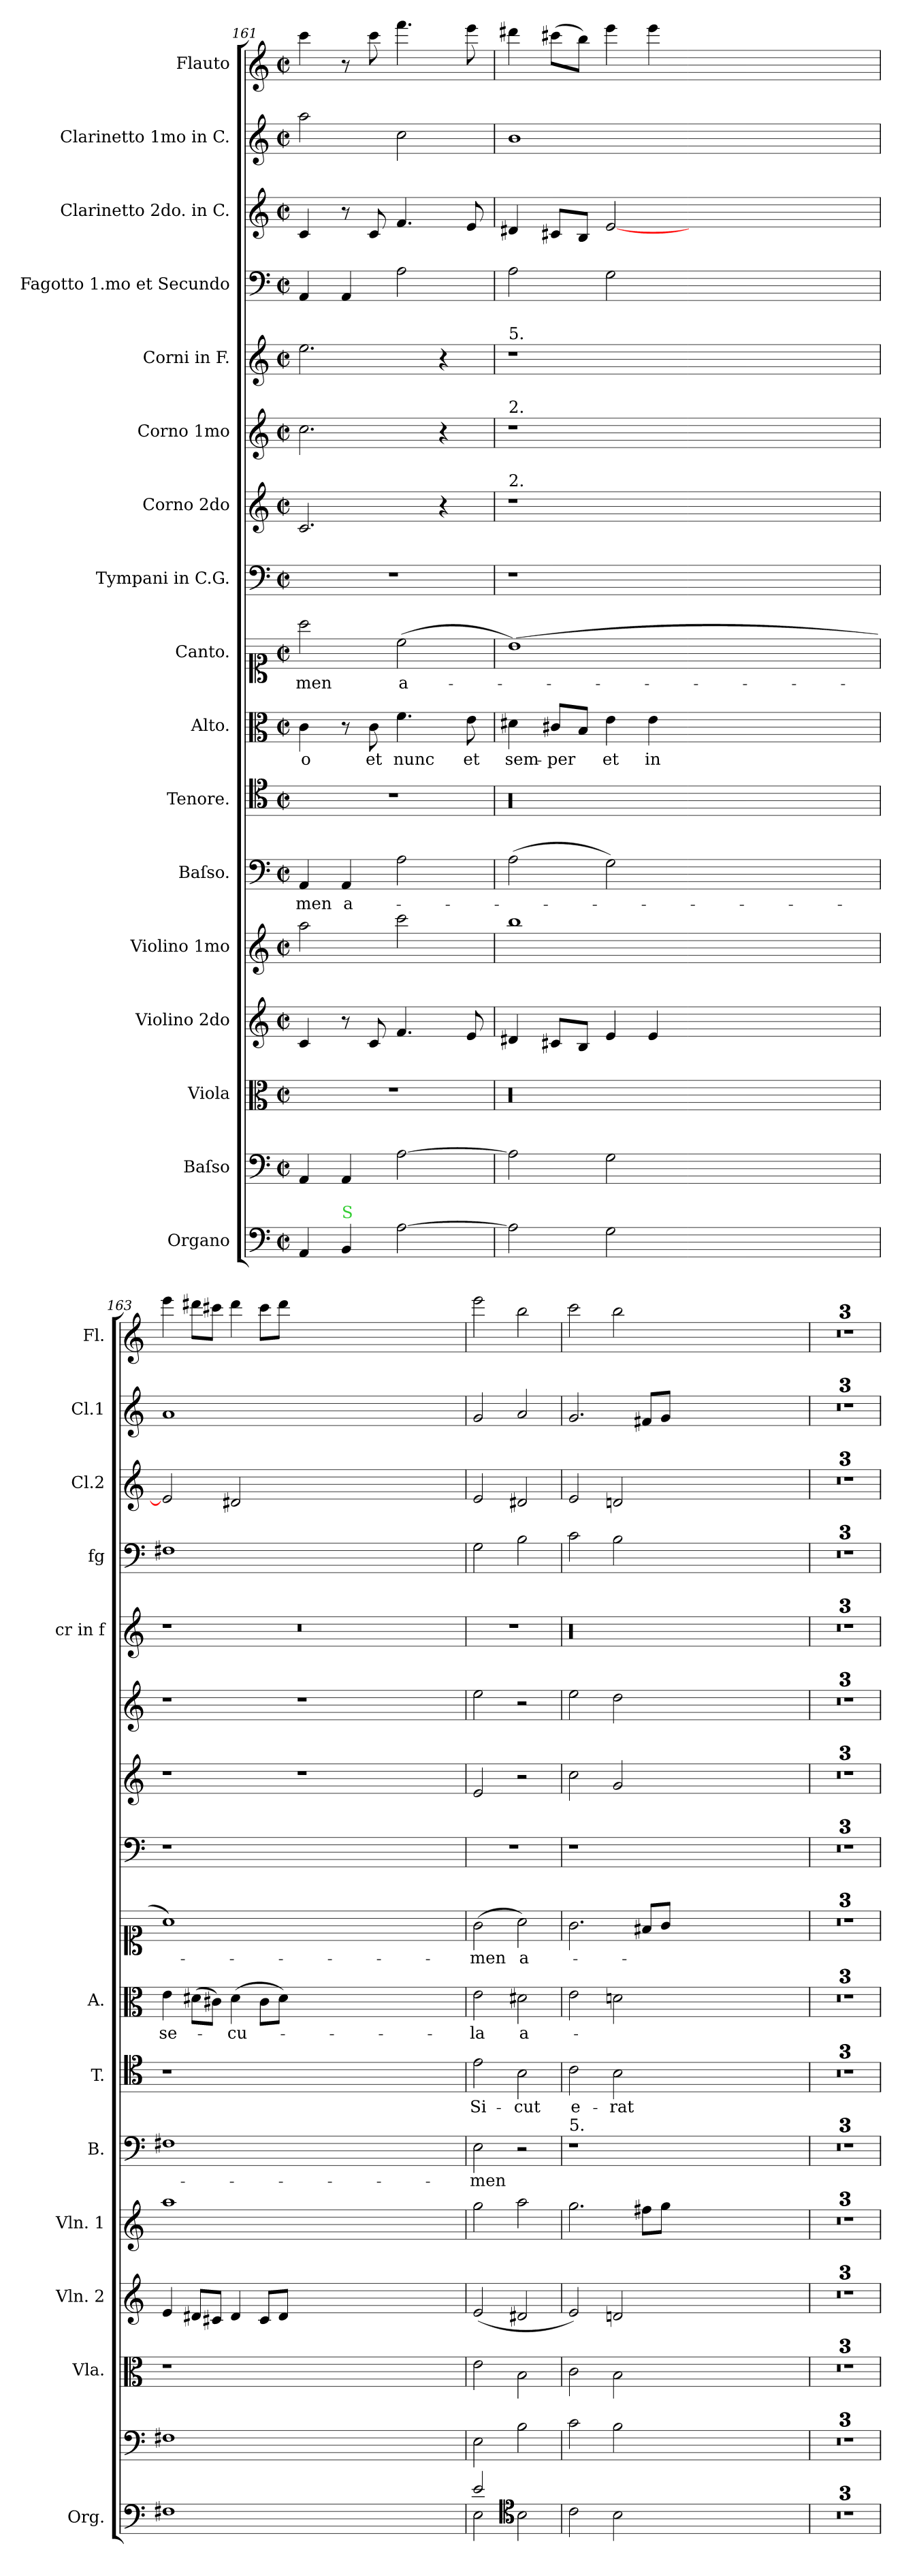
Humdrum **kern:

**kern	**kern	**kern	**kern	**kern	**kern	**text	**kern	**text	**kern	**text	**kern	**text	**kern	**kern	**kern	**kern	**kern	**kern	**kern	**kern
*part17	*part16	*part15	*part14	*part13	*part12	*part12	*part11	*part11	*part10	*part10	*part9	*part9	*part8	*part7	*part6	*part5	*part4	*part3	*part2	*part1
*staff17	*staff16	*staff15	*staff14	*staff13	*staff12	*staff12	*staff11	*staff11	*staff10	*staff10	*staff9	*staff9	*staff8	*staff7	*staff6	*staff5	*staff4	*staff3	*staff2	*staff1
*I"Organo	*I"Baſso	*I"Viola	*I"Violino 2do	*I"Violino 1mo	*I"Baſso.	*	*I"Tenore.	*	*I"Alto.	*	*I"Canto.	*	*I"Tympani in C.G.	*I"Corno 2do	*I"Corno 1mo	*I"Corni in F.	*I"Fagotto 1.mo et Secundo	*I"Clarinetto 2do. in C.	*I"Clarinetto 1mo in C.	*I"Flauto
*I'Org.	*	*I'Vla.	*I'Vln. 2	*I'Vln. 1	*I'B.	*	*I'T.	*	*I'A.	*	*	*	*	*	*	*I'cr in f	*I'fg	*I'Cl.2	*I'Cl.1	*I'Fl.
*clefF4	*clefF4	*clefC3	*clefG2	*clefG2	*clefF4	*	*clefC4	*	*clefC3	*	*clefC1	*	*clefF4	*clefG2	*clefG2	*clefG2	*clefF4	*clefG2	*clefG2	*clefG2
*	*	*	*	*	*	*	*	*	*	*	*	*	*	*	*	*ITrd4c7	*	*	*	*
*k[]	*k[]	*k[]	*k[]	*k[]	*k[]	*	*k[]	*	*k[]	*	*k[]	*	*k[]	*k[]	*k[]	*k[b-]	*k[]	*k[]	*k[]	*k[]
*M2/2	*M2/2	*M2/2	*M2/2	*M2/2	*M2/2	*	*M2/2	*	*M2/2	*	*M2/2	*	*M2/2	*M2/2	*M2/2	*M2/2	*M2/2	*M2/2	*M2/2	*M2/2
*met(c|)	*met(c|)	*met(c|)	*met(c|)	*met(c|)	*met(c|)	*	*met(c|)	*	*met(c|)	*	*met(c|)	*	*met(c|)	*met(c|)	*met(c|)	*met(c|)	*met(c|)	*met(c|)	*met(c|)	*met(c|)
=161	=161	=161	=161	=161	=161	=161	=161	=161	=161	=161	=161	=161	=161	=161	=161	=161	=161	=161	=161	=161
4AA/	4AA/	1r	4c/	2aa\	4AA/	-men	1r	.	4c\	-o	2aa\	-men	1r	2.c/	2.cc\	2.a\	4AA/	4c/	2aa\	4ccc\
!LO:TX:a:color=limegreen:t=S	!	!	!	!	!	!	!	!	!	!	!	!	!	!	!	!	!	!	!	!
4BB/	4AA/	.	8r	.	4AA/	a-	.	.	8r	.	.	.	.	.	.	.	4AA/	8r	.	8r
.	.	.	8c/	.	.	.	.	.	8c\	et	.	.	.	.	.	.	.	8c/	.	8ccc\
[2A\	[2A\	.	4.f/	2ccc\	2A\	.	.	.	4.f\	nunc	(2cc\	a-	.	.	.	.	2A\	4.f/	2cc\	4.fff\
.	.	.	.	.	.	.	.	.	.	.	.	.	.	4r	4r	4r	.	.	.	.
.	.	.	8e/	.	.	.	.	.	8e\	et	.	.	.	.	.	.	.	8e/	.	8eee\
=162	=162	=162	=162	=162	=162	=162	=162	=162	=162	=162	=162	=162	=162	=162	=162	=162	=162	=162	=162	=162
!	!	!	!	!	!	!	!	!	!	!	!	!	!	!	!	!LO:TX:a:t=5.	!	!	!	!
!	!	!	!	!	!	!	!	!	!	!	!	!	!	!	!LO:TX:a:t=2.	!	!	!	!	!
!	!	!	!	!	!	!	!	!	!	!	!	!	!	!LO:TX:a:t=2.	!	!	!	!	!	!
2A\]	2A\]	00r	4d#X/	1bb\	(2A\	.	00r	.	4d#X\	sem-	(1b\)	.	1r	1r	1r	1r	2A\	4d#X/	1b\	4ddd#X\
.	.	.	8c#X/L	.	.	.	.	.	8c#X/L	-per	.	.	.	.	.	.	.	8c#X/L	.	(8ccc#X\L
.	.	.	8B/J	.	.	.	.	.	8B/J	.	.	.	.	.	.	.	.	8B/J	.	8bb\J)
2G\	2G\	.	4e/	.	2G\)	.	.	.	4e\	et	.	.	.	.	.	.	2G\	[2e/	.	4eee\
.	.	.	4e/	.	.	.	.	.	4e\	in	.	.	.	.	.	.	.	.	.	4eee\
0.ryy	0.ryy	.	0.ryy	0.ryy	0.ryy	.	.	.	0.ryy	.	0.ryy	.	0.ryy	0.ryy	0.ryy	0.ryy	0.ryy	0.ryy	0.ryy	0.ryy
=163	=163	=163	=163	=163	=163	=163	=163	=163	=163	=163	=163	=163	=163	=163	=163	=163	=163	=163	=163	=163
1F#X\	1F#X\	1r	4e/	1aa\	1F#X\	.	1r	.	4e\	se-	1a\)	.	1r	1r	1r	1r	1F#X\	2e/]	1a/	4eee\
.	.	.	8d#X/L	.	.	.	.	.	(8d#X\L	.	.	.	.	.	.	.	.	.	.	8ddd#X\L
.	.	.	8c#X/J	.	.	.	.	.	8c#X\J)	.	.	.	.	.	.	.	.	.	.	8ccc#X\J
.	.	.	4d#/	.	.	.	.	.	(4d#\	-cu-	.	.	.	.	.	.	.	2d#X/	.	4ddd#\
.	.	.	8c#/L	.	.	.	.	.	8c#\L	.	.	.	.	.	.	.	.	.	.	8ccc#\L
.	.	.	8d#/J	.	.	.	.	.	8d#\J)	.	.	.	.	.	.	.	.	.	.	8ddd#\J
0.ryy	0.ryy	0.ryy	0.ryy	0.ryy	0.ryy	.	0.ryy	.	0.ryy	.	0.ryy	.	0.ryy	1r	1r	0.r	0.ryy	0.ryy	0.ryy	0.ryy
.	.	.	.	.	.	.	.	.	.	.	.	.	.	0ryy	0ryy	.	.	.	.	.
=164	=164	=164	=164	=164	=164	=164	=164	=164	=164	=164	=164	=164	=164	=164	=164	=164	=164	=164	=164	=164
*^	*	*	*	*	*	*	*	*	*	*	*	*	*	*	*	*	*	*	*	*
2e/	2E\	2E\	2e\	(2e/	2gg\	2E\	-men	2e\	Si-	2e\	-la	(2g\	-men	1r	2e/	2ee\	1r	2G\	2e/	2g/	2eee\
*clefC4	*	*	*	*	*	*	*	*	*	*	*	*	*	*	*	*	*	*	*	*	*
2B\	2ryy	2B\	2B\	2d#X/	2aa\	2r	.	2B\	-cut	2d#X\	a-	2a\)	a-	.	2r	2r	.	2B\	2d#X/	2a/	2bb\
=165	=165	=165	=165	=165	=165	=165	=165	=165	=165	=165	=165	=165	=165	=165	=165	=165	=165	=165	=165	=165	=165
!	!	!	!	!	!	!LO:TX:a:t=5.	!	!	!	!	!	!	!	!	!	!	!	!	!	!	!
*v	*v	*	*	*	*	*	*	*	*	*	*	*	*	*	*	*	*	*	*	*	*
2c\	2c\	2c\	2e/)	2.gg\	1r	.	2c\	e-	2e\	.	2.g\	.	1r	2cc\	2ee\	00r	2c\	2e/	2.g/	2ccc\
2B\	2B\	2B\	2dn/	.	.	.	2B\	-rat	2dn\	.	.	.	.	2g/	2dd\	.	2B\	2dn/	.	2bb\
.	.	.	.	8ff#X\L	.	.	.	.	.	.	8f#X/L	.	.	.	.	.	.	.	8f#X/L	.
.	.	.	.	8gg\J	.	.	.	.	.	.	8g/J	.	.	.	.	.	.	.	8g/J	.
0.ryy	0.ryy	0.ryy	0.ryy	0.ryy	0.ryy	.	0.ryy	.	0.ryy	.	0.ryy	.	0.ryy	0.ryy	0.ryy	.	0.ryy	0.ryy	0.ryy	0.ryy
=	=	=	=	=	=	=	=	=	=	=	=	=	=	=	=	=	=	=	=	=
1ryy	1ryy	1ryy	1ryy	1ryy	1r	.	1ryy	.	1ryy	.	1ryy	.	1ryy	1ryy	1ryy	1ryy	1ryy	1ryy	1ryy	1ryy
=	=	=	=	=	=	=	=	=	=	=	=	=	=	=	=	=	=	=	=	=
1ryy	1ryy	1ryy	1ryy	1ryy	1r	.	1ryy	.	1ryy	.	1ryy	.	1ryy	1ryy	1ryy	1ryy	1ryy	1ryy	1ryy	1ryy
=	=	=	=	=	=	=	=	=	=	=	=	=	=	=	=	=	=	=	=	=
1ryy	1ryy	1ryy	1ryy	1ryy	1r	.	1ryy	.	1ryy	.	1ryy	.	1ryy	1ryy	1ryy	1ryy	1ryy	1ryy	1ryy	1ryy
=	=	=	=	=	=	=	=	=	=	=	=	=	=	=	=	=	=	=	=	=
*-	*-	*-	*-	*-	*-	*-	*-	*-	*-	*-	*-	*-	*-	*-	*-	*-	*-	*-	*-	*-
